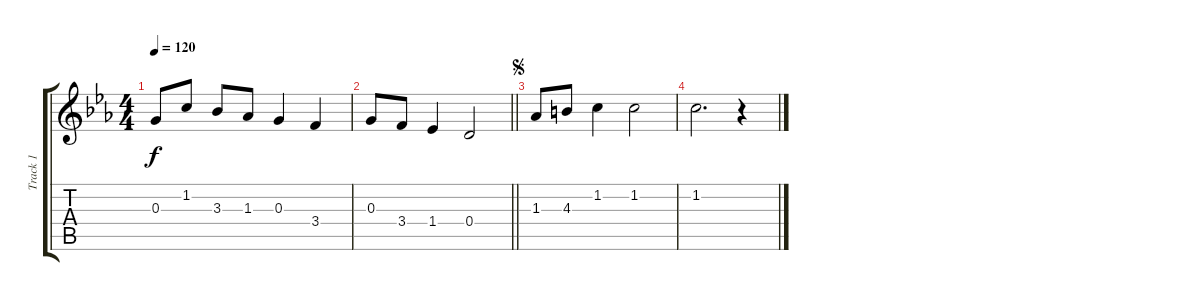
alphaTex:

\track ("Track 1" "Track 1") {instrument acousticguitarsteel}
\staff {score tabs}
\tuning (E4 B3 G3 D3 A2 E2) {hide}
\ts (4 4)
\tempo 120
\clef g2
\ks eb
0.3.8{dy f} 1.2.8 3.3.8 1.3.8 0.3.4 3.4.4 |
\barLineRight lightlight
0.3.8 3.4.8 1.4.4 0.4.2 |
\jump segno
1.3.8 4.3.8 1.2.4 1.2.2 |
1.2.2{d} r.4
